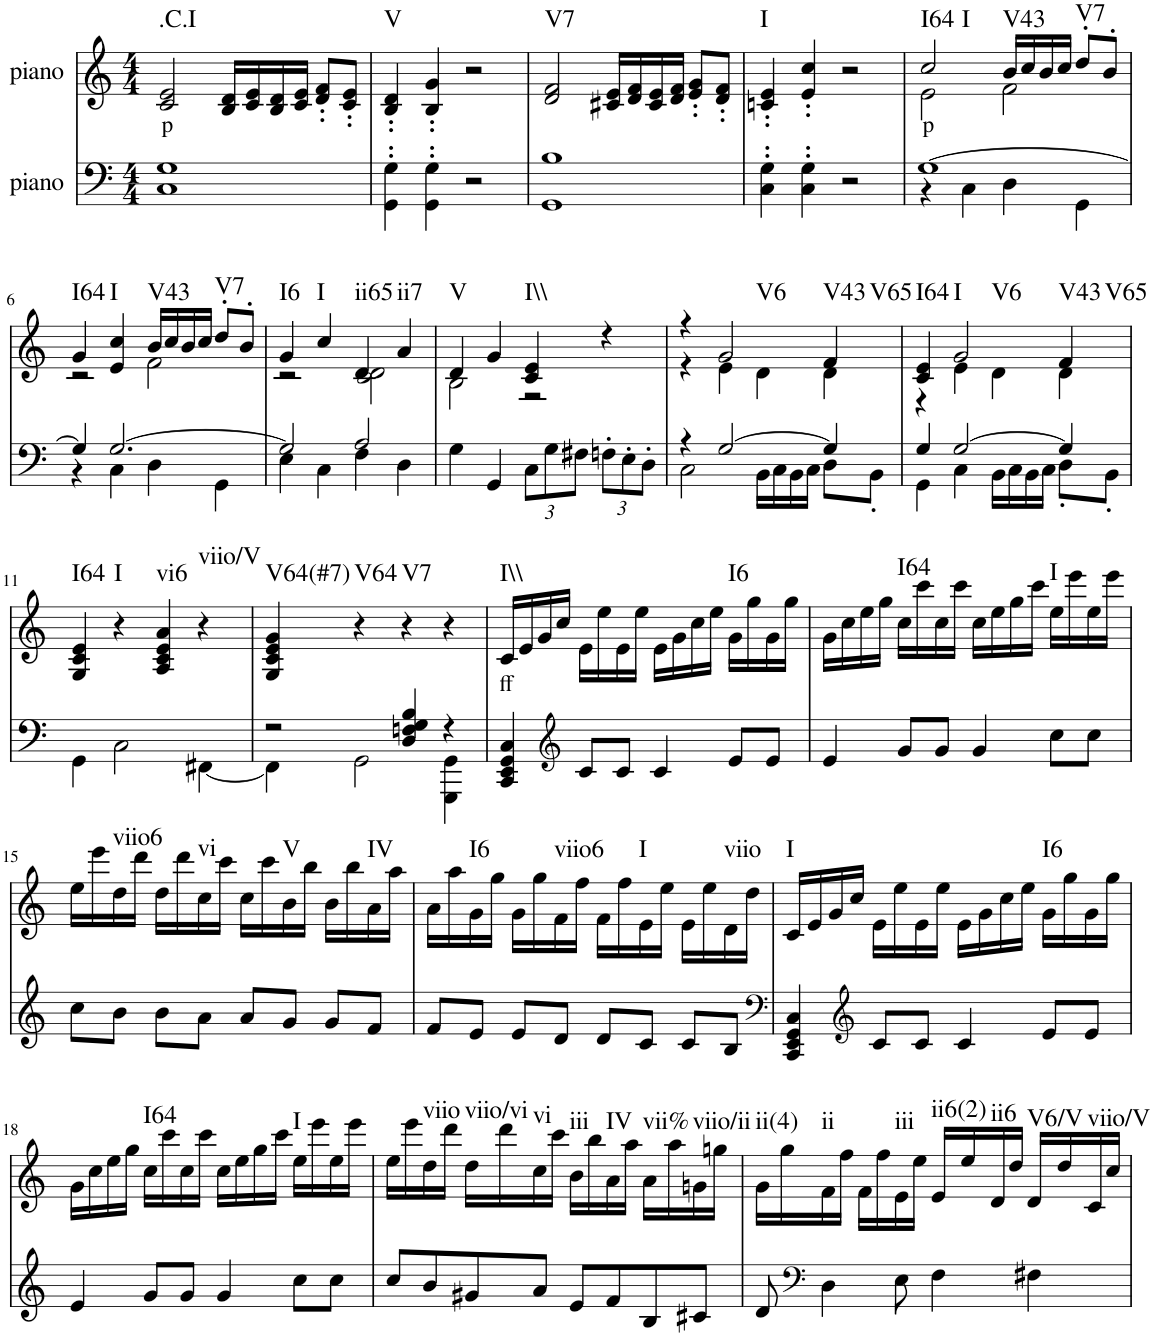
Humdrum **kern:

**kern	**kern	**text	**harte
*part2	*part1	*part1	*part1
*staff2	*staff1	*staff1	*
*I"piano	*I"piano	*	*
*I'Pno	*I'Pno	*	*
*clefF4	*clefG2	*	*
*k[]	*k[]	*	*
*M4/4	*M4/4	*	*
=1	=1	=1	=1
!	!	!LO:LY:b	!LO:H:kt=.C.I
1C 1G	2c/ 2e/	p	N
.	16B/ 16d/LL	.	.
.	16c/ 16e/	.	.
.	16B/ 16d/	.	.
.	16c/ 16e/JJ	.	.
.	8d/' 8f/'L	.	.
.	8c/' 8e/'J	.	.
=2	=2	=2	=2
!	!	!	!LO:H:kt=V
4GG\' 4G\'	4B/' 4d/'	.	N
4GG\' 4G\'	4B/' 4g/'	.	.
2r	2r	.	.
=3	=3	=3	=3
!	!	!	!LO:H:kt=V7
1GG 1B	2d/ 2f/	.	N
.	16c#X/ 16e/LL	.	.
.	16d/ 16f/	.	.
.	16c#/ 16e/	.	.
.	16d/ 16f/JJ	.	.
.	8e/' 8g/'L	.	.
.	8d/' 8f/'J	.	.
=4	=4	=4	=4
!	!	!	!LO:H:kt=I
4C\' 4G\'	4cn/' 4e/'	.	N
4C\' 4G\'	4e/' 4cc/'	.	.
2r	2r	.	.
=5	=5	=5	=5
*^	*^	*	*
!	!	!	!	!LO:LY:b	!LO:H:n=1:kt=I64
!	!	!	!	!	!LO:H:n=2:kt=I
[1G	4r	2cc/	2e\	p	N N
.	4C\	.	.	.	.
!	!	!	!	!	!LO:H:kt=V43
.	4D\	16b/LL	2f\	.	N
.	.	16cc/	.	.	.
.	.	16b/	.	.	.
.	.	16cc/JJ	.	.	.
!	!	!	!	!	!LO:H:kt=V7
.	4GG\	8dd'/L	.	.	N
.	.	8b'/J	.	.	.
!!LO:LB:g=z	!!
=6	=6	=6	=6	=6	=6
!	!	!	!	!	!LO:H:kt=I64
4G/]	4r	4g/	2r	.	N
!	!	!	!	!	!LO:H:kt=I
[2.G/	4C\	4e/ 4cc/	.	.	N
!	!	!	!	!	!LO:H:kt=V43
.	4D\	16b/LL	2f\	.	N
.	.	16cc/	.	.	.
.	.	16b/	.	.	.
.	.	16cc/JJ	.	.	.
!	!	!	!	!	!LO:H:kt=V7
.	4GG\	8dd'/L	.	.	N
.	.	8b'/J	.	.	.
=7	=7	=7	=7	=7	=7
!	!	!	!	!	!LO:H:kt=I6
2G/]	4E\	4g/	2r	.	N
!	!	!	!	!	!LO:H:kt=I
.	4C\	4cc/	.	.	N
!	!	!	!	!	!LO:H:kt=ii65
2A/	4F\	4d/	2c\ 2d\	.	N
!	!	!	!	!	!LO:H:kt=ii7
.	4D\	4a/	.	.	N
=8	=8	=8	=8	=8	=8
!	!	!	!	!	!LO:H:kt=V
*v	*v	*	*	*	*
4G\	4d/	2B\	.	N
4GG/	4g/	.	.	.
*Xbrackettup	*	*	*	*
!	!	!	!	!LO:H:kt=I\\
12C\L	4c/ 4e/	2r	.	N
12G\	.	.	.	.
12F#X\J	.	.	.	.
12Fn'\L	4r	.	.	.
12E'\	.	.	.	.
12D'\J	.	.	.	.
=9	=9	=9	=9	=9
*^	*	*	*	*
4r	2C\	4r	4r	.	.
!	!	!	!	!	!LO:H:kt=V6
[2G/	.	2g/	4e\	.	N
.	16BB\LL	.	4d\	.	.
.	16C\	.	.	.	.
.	16BB\	.	.	.	.
.	16C\JJ	.	.	.	.
!	!	!	!	!	!LO:H:n=1:kt=V43
!	!	!	!	!	!LO:H:n=2:kt=V65
4G/]	8D\L	4f/	4d\	.	N N
.	8BB'\J	.	.	.	.
=10	=10	=10	=10	=10	=10
!	!	!	!	!	!LO:H:kt=I64
4G/	4GG\	4c/ 4e/	4r	.	N
!	!	!	!	!	!LO:H:n=1:kt=I
!	!	!	!	!	!LO:H:n=2:kt=V6
[2G/	4C\	2g/	4e\	.	N N
.	16BB\LL	.	4d\	.	.
.	16C\	.	.	.	.
.	16BB\	.	.	.	.
.	16C\JJ	.	.	.	.
!	!	!	!	!	!LO:H:n=1:kt=V43
!	!	!	!	!	!LO:H:n=2:kt=V65
4G/]	8D'\L	4f/	4d\	.	N N
.	8BB'\J	.	.	.	.
*	*	*v	*v	*	*
!!LO:LB:g=z
=11	=11	=11	=11	=11
!	!	!	!	!LO:H:kt=I64
*v	*v	*	*	*
4GG\	4G/ 4c/ 4e/	.	N
!	!	!	!LO:H:kt=I
2C\	4r	.	N
!	!	!	!LO:H:kt=vi6
.	4A/ 4c/ 4e/ 4a/	.	N
!	!	!	!LO:H:kt=viio/V
[4FF#X\	4r	.	N
=12	=12	=12	=12
*^	*	*	*
!	!	!	!	!LO:H:kt=V64(#7)
2r	4FF#\]	4G/ 4c/ 4e/ 4g/	.	N
!	!	!	!	!LO:H:kt=V64
.	2GG\	4r	.	N
!	!	!	!	!LO:H:kt=V7
4D/ 4Fn/ 4G/ 4B/	.	4r	.	N
4r	4GGG\ 4GG\	4r	.	.
=13	=13	=13	=13	=13
!	!	!	!LO:LY:b	!LO:H:kt=I\\
*v	*v	*	*	*
4CC/ 4EE/ 4GG/ 4C/	16c/LL	ff	N
.	16e/	.	.
.	16g/	.	.
.	16cc/JJ	.	.
*clefG2	*	*	*
8c/L	16e\LL	.	.
.	16ee\	.	.
8c/J	16e\	.	.
.	16ee\JJ	.	.
4c/	16e\LL	.	.
.	16g\	.	.
.	16cc\	.	.
.	16ee\JJ	.	.
!	!	!	!LO:H:kt=I6
8e/L	16g\LL	.	N
.	16gg\	.	.
8e/J	16g\	.	.
.	16gg\JJ	.	.
=14	=14	=14	=14
4e/	16g\LL	.	.
.	16cc\	.	.
.	16ee\	.	.
.	16gg\JJ	.	.
!	!	!	!LO:H:kt=I64
8g/L	16cc\LL	.	N
.	16ccc\	.	.
8g/J	16cc\	.	.
.	16ccc\JJ	.	.
4g/	16cc\LL	.	.
.	16ee\	.	.
.	16gg\	.	.
.	16ccc\JJ	.	.
!	!	!	!LO:H:kt=I
8cc\L	16ee\LL	.	N
.	16eee\	.	.
8cc\J	16ee\	.	.
.	16eee\JJ	.	.
!!LO:LB:g=z
=15	=15	=15	=15
8cc\L	16ee\LL	.	.
.	16eee\	.	.
!	!	!	!LO:H:kt=viio6
8b\J	16dd\	.	N
.	16ddd\JJ	.	.
8b\L	16dd\LL	.	.
.	16ddd\	.	.
!	!	!	!LO:H:kt=vi
8a\J	16cc\	.	N
.	16ccc\JJ	.	.
8a/L	16cc\LL	.	.
.	16ccc\	.	.
!	!	!	!LO:H:kt=V
8g/J	16b\	.	N
.	16bb\JJ	.	.
8g/L	16b\LL	.	.
.	16bb\	.	.
!	!	!	!LO:H:kt=IV
8f/J	16a\	.	N
.	16aa\JJ	.	.
=16	=16	=16	=16
8f/L	16a\LL	.	.
.	16aa\	.	.
!	!	!	!LO:H:kt=I6
8e/J	16g\	.	N
.	16gg\JJ	.	.
8e/L	16g\LL	.	.
.	16gg\	.	.
!	!	!	!LO:H:kt=viio6
8d/J	16f\	.	N
.	16ff\JJ	.	.
8d/L	16f\LL	.	.
.	16ff\	.	.
!	!	!	!LO:H:kt=I
8c/J	16e\	.	N
.	16ee\JJ	.	.
8c/L	16e\LL	.	.
.	16ee\	.	.
!	!	!	!LO:H:kt=viio
8B/J	16d\	.	N
.	16dd\JJ	.	.
=17	=17	=17	=17
*clefF4	*	*	*
!	!	!	!LO:H:kt=I
4CC/ 4EE/ 4GG/ 4C/	16c/LL	.	N
.	16e/	.	.
.	16g/	.	.
.	16cc/JJ	.	.
*clefG2	*	*	*
8c/L	16e\LL	.	.
.	16ee\	.	.
8c/J	16e\	.	.
.	16ee\JJ	.	.
4c/	16e\LL	.	.
.	16g\	.	.
.	16cc\	.	.
.	16ee\JJ	.	.
!	!	!	!LO:H:kt=I6
8e/L	16g\LL	.	N
.	16gg\	.	.
8e/J	16g\	.	.
.	16gg\JJ	.	.
!!LO:LB:g=z
=18	=18	=18	=18
4e/	16g\LL	.	.
.	16cc\	.	.
.	16ee\	.	.
.	16gg\JJ	.	.
!	!	!	!LO:H:kt=I64
8g/L	16cc\LL	.	N
.	16ccc\	.	.
8g/J	16cc\	.	.
.	16ccc\JJ	.	.
4g/	16cc\LL	.	.
.	16ee\	.	.
.	16gg\	.	.
.	16ccc\JJ	.	.
!	!	!	!LO:H:kt=I
8cc\L	16ee\LL	.	N
.	16eee\	.	.
8cc\J	16ee\	.	.
.	16eee\JJ	.	.
=19	=19	=19	=19
8cc/L	16ee\LL	.	.
.	16eee\	.	.
!	!	!	!LO:H:kt=viio
8b/	16dd\	.	N
.	16ddd\JJ	.	.
!	!	!	!LO:H:kt=viio/vi
8g#X/	16dd\LL	.	N
.	16ddd\	.	.
!	!	!	!LO:H:kt=vi
8a/J	16cc\	.	N
.	16ccc\JJ	.	.
!	!	!	!LO:H:kt=iii
8e/L	16b\LL	.	N
.	16bb\	.	.
!	!	!	!LO:H:kt=IV
8f/	16a\	.	N
.	16aa\JJ	.	.
!	!	!	!LO:H:kt=vii%
8B/	16a\LL	.	N
.	16aa\	.	.
!	!	!	!LO:H:kt=viio/ii
8c#X/J	16gn\	.	N
.	16ggn\JJ	.	.
=20	=20	=20	=20
!	!	!	!LO:H:kt=ii(4)
8d/	16g\LL	.	N
.	16gg\	.	.
*clefF4	*	*	*
!	!	!	!LO:H:kt=ii
4D\	16f\	.	N
.	16ff\JJ	.	.
.	16f\LL	.	.
.	16ff\	.	.
!	!	!	!LO:H:kt=iii
8E\	16e\	.	N
.	16ee\JJ	.	.
!	!	!	!LO:H:kt=ii6(2)
4F\	16e/LL	.	N
.	16ee/	.	.
!	!	!	!LO:H:kt=ii6
.	16d/	.	N
.	16dd/JJ	.	.
!	!	!	!LO:H:kt=V6/V
4F#X\	16d/LL	.	N
.	16dd/	.	.
!	!	!	!LO:H:kt=viio/V
.	16c/	.	N
.	16cc/JJ	.	.
=	=	=	=
*-	*-	*-	*-
